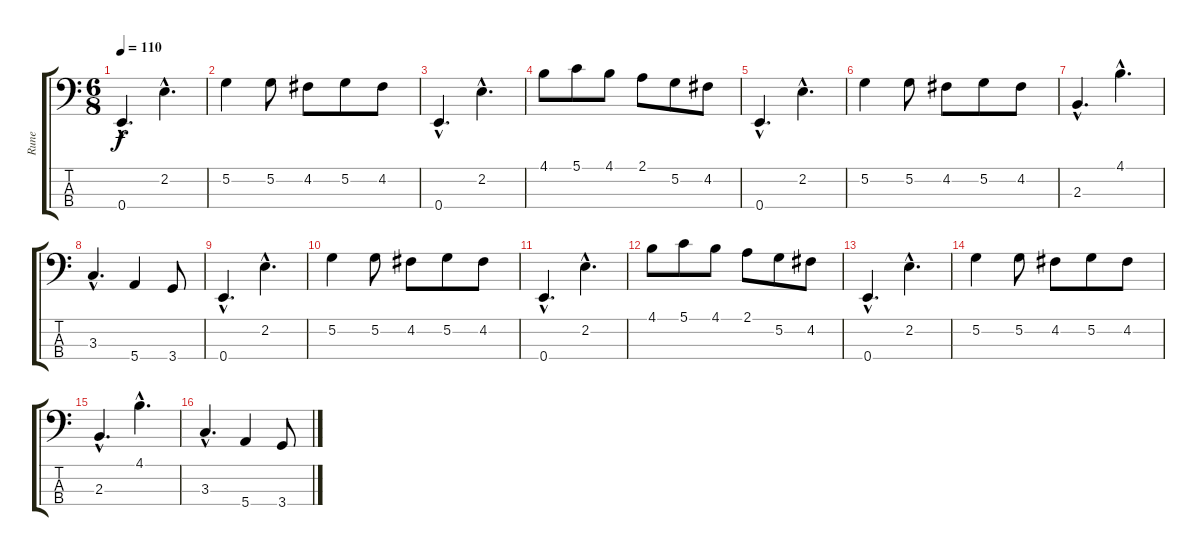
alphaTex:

\track ("Rune" "Rune") {instrument electricbassfinger}
\staff {score tabs}
\tuning (G2 D2 A1 E1) {hide}
\ts (6 8)
\tempo 110
\clef f4
\ks c
0.4{hac}.4{d dy f} 2.2{hac}.4{d} |
5.2.4 5.2.8 4.2.8 5.2.8 4.2.8 |
0.4{hac}.4{d} 2.2{hac}.4{d} |
4.1.8 5.1.8 4.1.8 2.1.8 5.2.8 4.2.8 |
0.4{hac}.4{d} 2.2{hac}.4{d} |
5.2.4 5.2.8 4.2.8 5.2.8 4.2.8 |
2.3{hac}.4{d} 4.1{hac}.4{d} |
3.3{hac}.4{d} 5.4.4 3.4.8 |
0.4{hac}.4{d} 2.2{hac}.4{d} |
5.2.4 5.2.8 4.2.8 5.2.8 4.2.8 |
0.4{hac}.4{d} 2.2{hac}.4{d} |
4.1.8 5.1.8 4.1.8 2.1.8 5.2.8 4.2.8 |
0.4{hac}.4{d} 2.2{hac}.4{d} |
5.2.4 5.2.8 4.2.8 5.2.8 4.2.8 |
2.3{hac}.4{d} 4.1{hac}.4{d} |
3.3{hac}.4{d} 5.4.4 3.4.8
